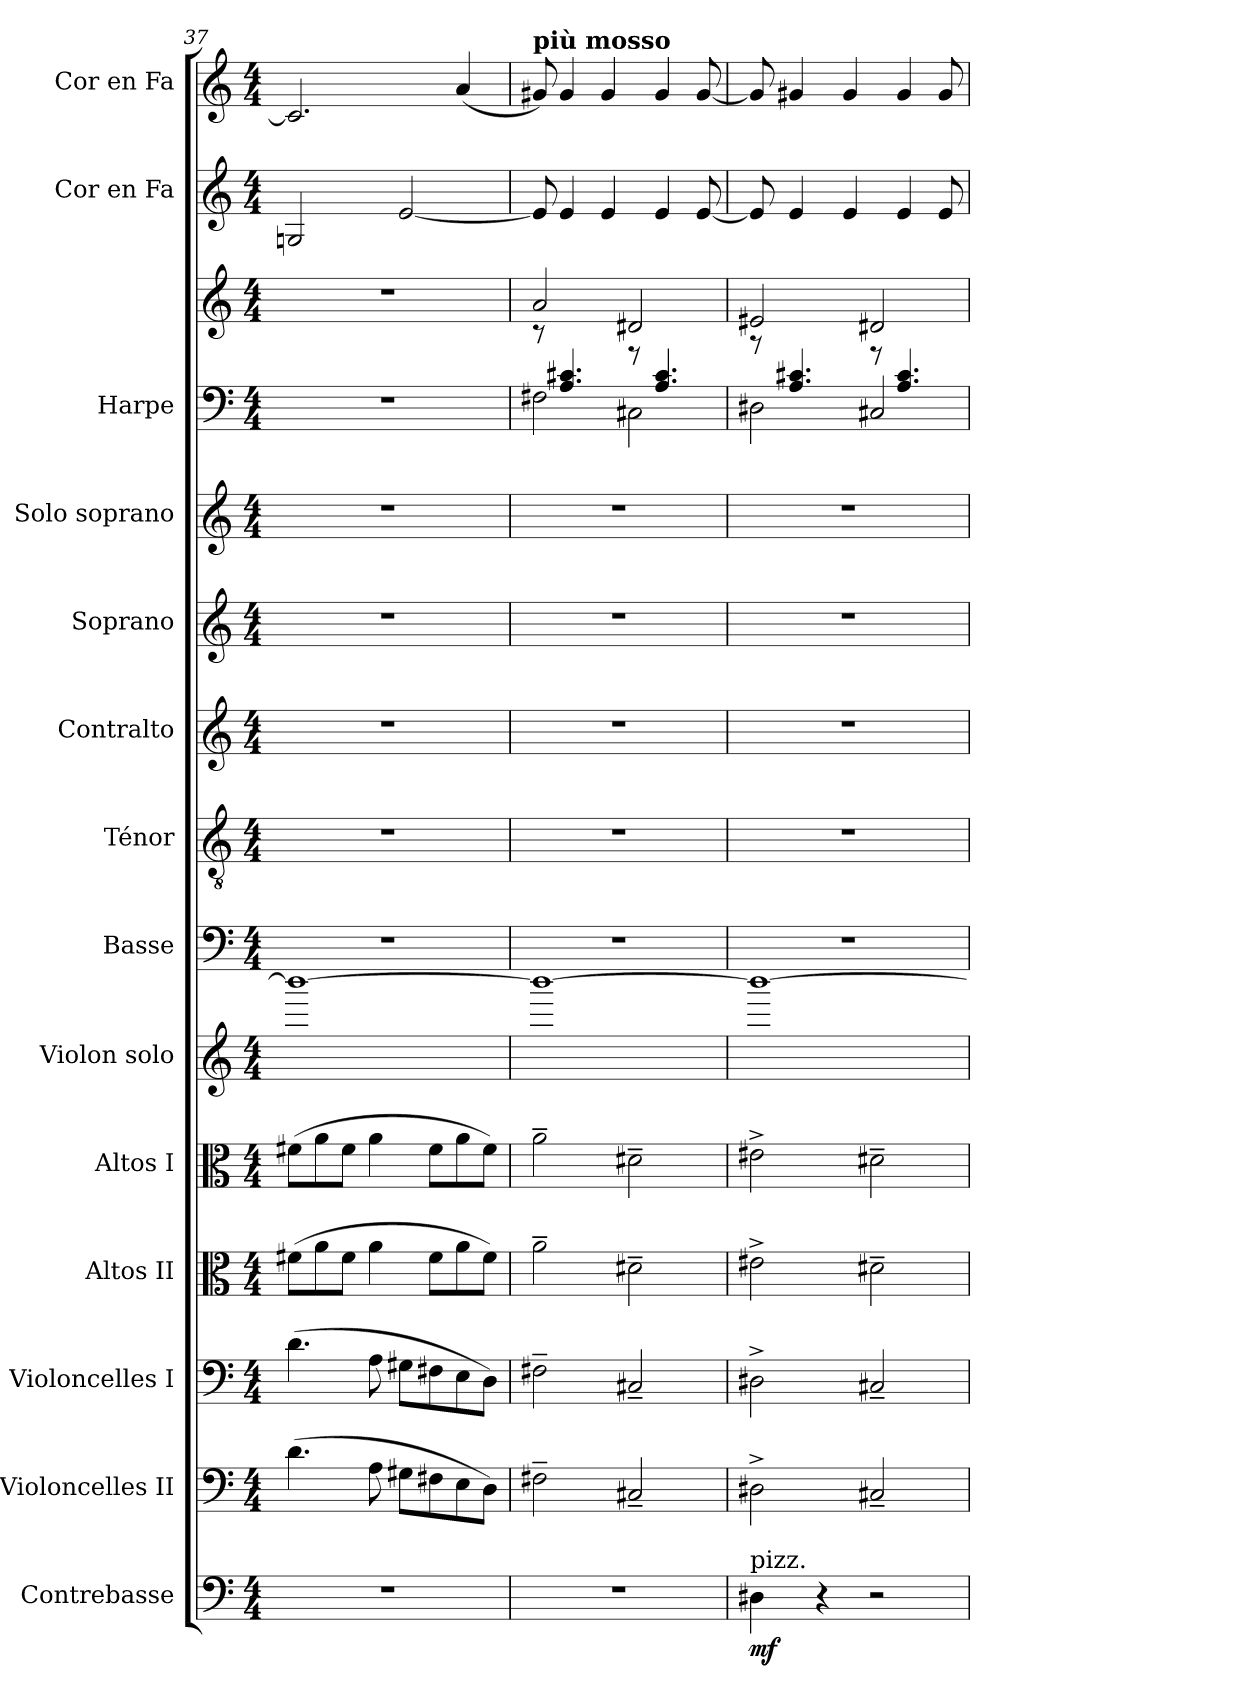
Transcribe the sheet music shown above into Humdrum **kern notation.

**kern	**dynam	**kern	**kern	**kern	**kern	**kern	**kern	**kern	**kern	**kern	**kern	**kern	**kern	**kern	**kern
*part14	*part14	*part13	*part12	*part11	*part10	*part9	*part8	*part7	*part6	*part5	*part4	*part3	*part3	*part2	*part1
*staff15	*staff15	*staff14	*staff13	*staff12	*staff11	*staff10	*staff9	*staff8	*staff7	*staff6	*staff5	*staff4	*staff3	*staff2	*staff1
*I"Contrebasse	*	*I"Violoncelles II	*I"Violoncelles I	*I"Altos II	*I"Altos I	*I"Violon solo	*I"Basse	*I"Ténor	*I"Contralto	*I"Soprano	*I"Solo soprano	*I"Harpe	*	*I"Cor en Fa	*I"Cor en Fa
*I'C. B.	*	*I'Vc.	*I'Vc.	*I'A.	*I'A.	*I'V.	*I'B.	*I'T.	*I'Cont. A.	*I'S.	*	*I'Hp.	*	*	*
*clefF4	*	*clefF4	*clefF4	*clefC3	*clefC3	*clefG2	*clefF4	*clefGv2	*clefG2	*clefG2	*clefG2	*clefF4	*clefG2	*clefG2	*clefG2
*ITrd7c12	*	*	*	*	*	*	*	*ITrd7c12	*	*	*	*	*	*ITrd4c7	*ITrd4c7
*k[]	*	*k[]	*k[]	*k[]	*k[]	*k[]	*k[]	*k[]	*k[]	*k[]	*k[]	*k[]	*k[]	*k[b-]	*k[b-]
*M4/4	*	*M4/4	*M4/4	*M4/4	*M4/4	*M4/4	*M4/4	*M4/4	*M4/4	*M4/4	*M4/4	*M4/4	*M4/4	*M4/4	*M4/4
=37	=37	=37	=37	=37	=37	=37	=37	=37	=37	=37	=37	=37	=37	=37	=37
1r	.	(4.di\	(4.di\	(8f#Xi\L	(8f#Xi\L	1bbbi_>	1r	1r	1r	1r	1r	1r	1r	2Cni/	2.F#i/]
.	.	.	.	8ai\	8ai\	.	.	.	.	.	.	.	.	.	.
.	.	.	.	8f#i\J	8f#i\J	.	.	.	.	.	.	.	.	.	.
.	.	8Ai\	8Ai\	4ai\	4ai\	.	.	.	.	.	.	.	.	.	.
.	.	8G#Xi\L	8G#Xi\L	.	.	.	.	.	.	.	.	.	.	[<2Ai/	.
.	.	8F#Xi\	8F#Xi\	8f#i\L	8f#i\L	.	.	.	.	.	.	.	.	.	.
.	.	8Ei\	8Ei\	8ai\	8ai\	.	.	.	.	.	.	.	.	.	(4di/
.	.	8Di\J)	8Di\J)	8f#i\J)	8f#i\J)	.	.	.	.	.	.	.	.	.	.
=38	=38	=38	=38	=38	=38	=38	=38	=38	=38	=38	=38	=38	=38	=38	=38
*	*	*	*	*	*	*	*	*	*	*	*	*^	*^	*	*
!	!	!	!	!	!	!	!	!	!	!	!	!	!	!	!	!	!LO:TX:a:B:t=più mosso
1r	.	2F#X~i\	2F#X~i\	2a~i\	2a~i\	1bbbi_>	1r	1r	1r	1r	1r	8ryy	2F#Xi\	2ai/	8r	8Ai/]	8c#Xi/)
.	.	.	.	.	.	.	.	.	.	.	.	4.Ai/ 4.c#Xi	.	.	4.ryy	4Ai/	4c#i/
.	.	.	.	.	.	.	.	.	.	.	.	.	.	.	.	4Ai/	4c#i/
.	.	2C#X~i/	2C#X~i/	2d#X~i\	2d#X~i\	.	.	.	.	.	.	8ryy	2C#Xi\	2d#Xi/	8r	.	.
.	.	.	.	.	.	.	.	.	.	.	.	4.Ai/ 4.c#i	.	.	4.ryy	4Ai/	4c#i/
.	.	.	.	.	.	.	.	.	.	.	.	.	.	.	.	[<8Ai/	[<8c#i/
!!LO:PB:g=z
=39	=39	=39	=39	=39	=39	=39	=39	=39	=39	=39	=39	=39	=39	=39	=39	=39	=39
!LO:TX:a:t=pizz.	!	!	!	!	!	!	!	!	!	!	!	!	!	!	!	!	!
4DD#Xi\	mf	2D#X^i\	2D#X^i\	2e#X^i\	2e#X^i\	1bbbi_>	1r	1r	1r	1r	1r	8ryy	2D#Xi\	2e#Xi/	8r	8Ai/]	8c#i/]
.	.	.	.	.	.	.	.	.	.	.	.	4.Ai/ 4.c#Xi	.	.	4.ryy	4Ai/	4c#Xi/
4r	.	.	.	.	.	.	.	.	.	.	.	.	.	.	.	.	.
.	.	.	.	.	.	.	.	.	.	.	.	.	.	.	.	4Ai/	4c#i/
2r	.	2C#X~i/	2C#X~i/	2d#X~i\	2d#X~i\	.	.	.	.	.	.	8ryy	2C#Xi/	2d#Xi/	8r	.	.
.	.	.	.	.	.	.	.	.	.	.	.	4.Ai/ 4.c#i	.	.	4.ryy	4Ai/	4c#i/
.	.	.	.	.	.	.	.	.	.	.	.	.	.	.	.	8Ai/	8c#i/
*	*	*	*	*	*	*	*	*	*	*	*	*v	*v	*	*	*	*
*	*	*	*	*	*	*	*	*	*	*	*	*	*v	*v	*	*
=	=	=	=	=	=	=	=	=	=	=	=	=	=	=	=
*-	*-	*-	*-	*-	*-	*-	*-	*-	*-	*-	*-	*-	*-	*-	*-
